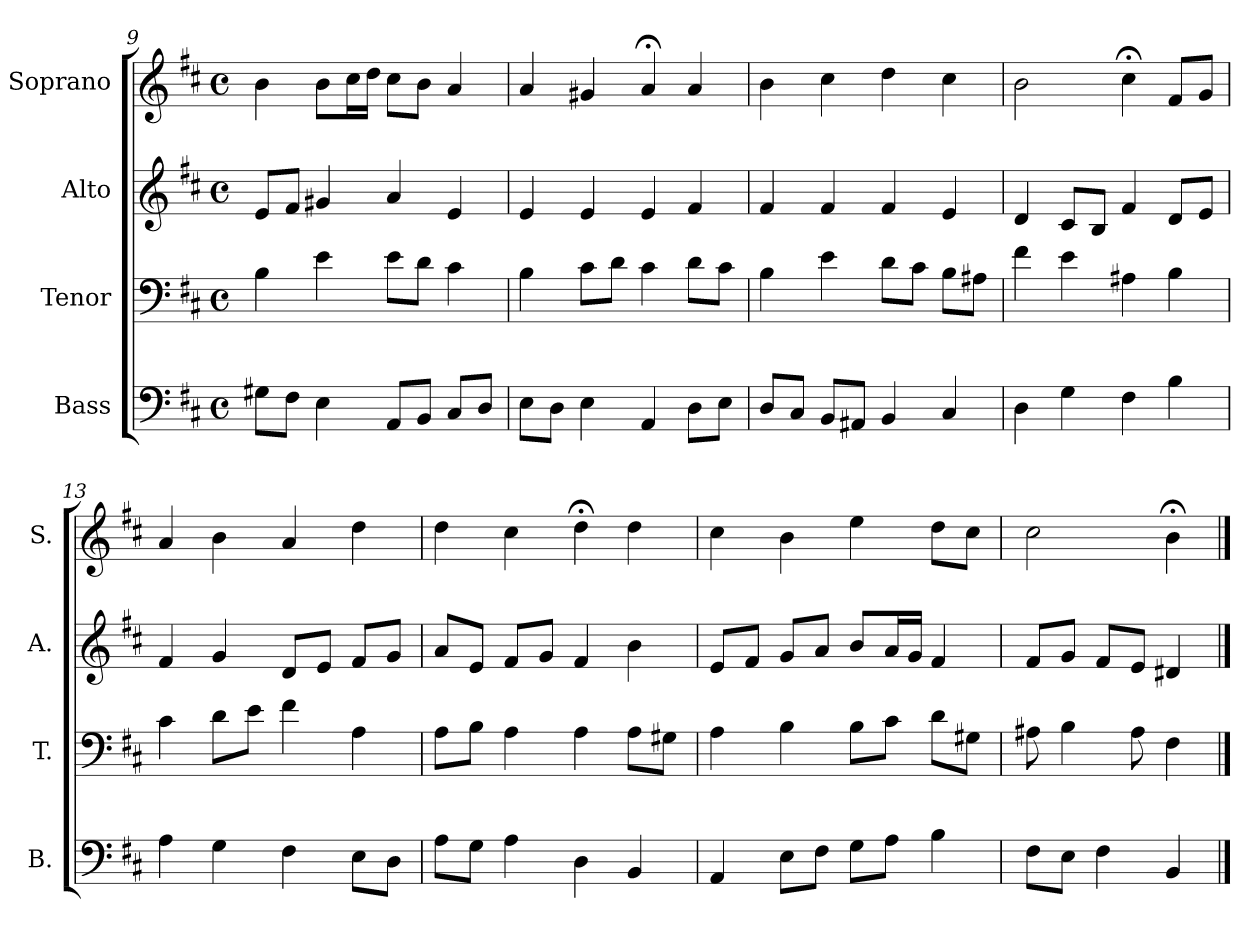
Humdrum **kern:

**kern	**kern	**kern	**kern
*part4	*part3	*part2	*part1
*staff4	*staff3	*staff2	*staff1
*I"Bass	*I"Tenor	*I"Alto	*I"Soprano
*I'B.	*I'T.	*I'A.	*I'S.
*clefF4	*clefF4	*clefG2	*clefG2
*k[f#c#]	*k[f#c#]	*k[f#c#]	*k[f#c#]
*b:	*b:	*b:	*b:
*M4/4	*M4/4	*M4/4	*M4/4
*met(c)	*met(c)	*met(c)	*met(c)
=9	=9	=9	=9
8G#X\L	4B\	8e/L	4b\
8F#\J	.	8f#/J	.
4E\	4e\	4g#X/	8b\L
.	.	.	16cc#\L
.	.	.	16dd\JJ
8AA/L	8e\L	4a/	8cc#\L
8BB/J	8d\J	.	8b\J
8C#/L	4c#\	4e/	4a/
8D/J	.	.	.
=10	=10	=10	=10
8E\L	4B\	4e/	4a/
8D\J	.	.	.
4E\	8c#\L	4e/	4g#X/
.	8d\J	.	.
4AA/	4c#\	4e/	4a;</
8D\L	8d\L	4f#/	4a/
8E\J	8c#\J	.	.
!!LO:PB:g=z
=11	=11	=11	=11
8D/L	4B\	4f#/	4b\
8C#/J	.	.	.
8BB/L	4e\	4f#/	4cc#\
8AA#X/J	.	.	.
4BB/	8d\L	4f#/	4dd\
.	8c#\J	.	.
4C#/	8B\L	4e/	4cc#\
.	8A#X\J	.	.
=12	=12	=12	=12
4D\	4f#\	4d/	2b\
4G\	4e\	8c#/L	.
.	.	8B/J	.
4F#\	4A#X\	4f#/	4cc#;<\
4B\	4B\	8d/L	8f#/L
.	.	8e/J	8g/J
=13	=13	=13	=13
4A\	4c#\	4f#/	4a/
4G\	8d\L	4g/	4b\
.	8e\J	.	.
4F#\	4f#\	8d/L	4a/
.	.	8e/J	.
8E\L	4A\	8f#/L	4dd\
8D\J	.	8g/J	.
!!LO:LB:g=z
=14	=14	=14	=14
8A\L	8A\L	8a/L	4dd\
8G\J	8B\J	8e/J	.
4A\	4A\	8f#/L	4cc#\
.	.	8g/J	.
4D\	4A\	4f#/	4dd;<\
4BB/	8A\L	4b\	4dd\
.	8G#X\J	.	.
=15	=15	=15	=15
4AA/	4A\	8e/L	4cc#\
.	.	8f#/J	.
8E\L	4B\	8g/L	4b\
8F#\J	.	8a/J	.
8G\L	8B\L	8b/L	4ee\
8A\J	8c#\J	16a/L	.
.	.	16g/JJ	.
4B\	8d\L	4f#/	8dd\L
.	8G#X\J	.	8cc#\J
=16	=16	=16	=16
8F#\L	8A#X\	8f#/L	2cc#\
8E\J	4B\	8g/J	.
4F#\	.	8f#/L	.
.	8A#\	8e/J	.
4BB/	4F#\	4d#X/	4b;<\
==	==	==	==
*-	*-	*-	*-
